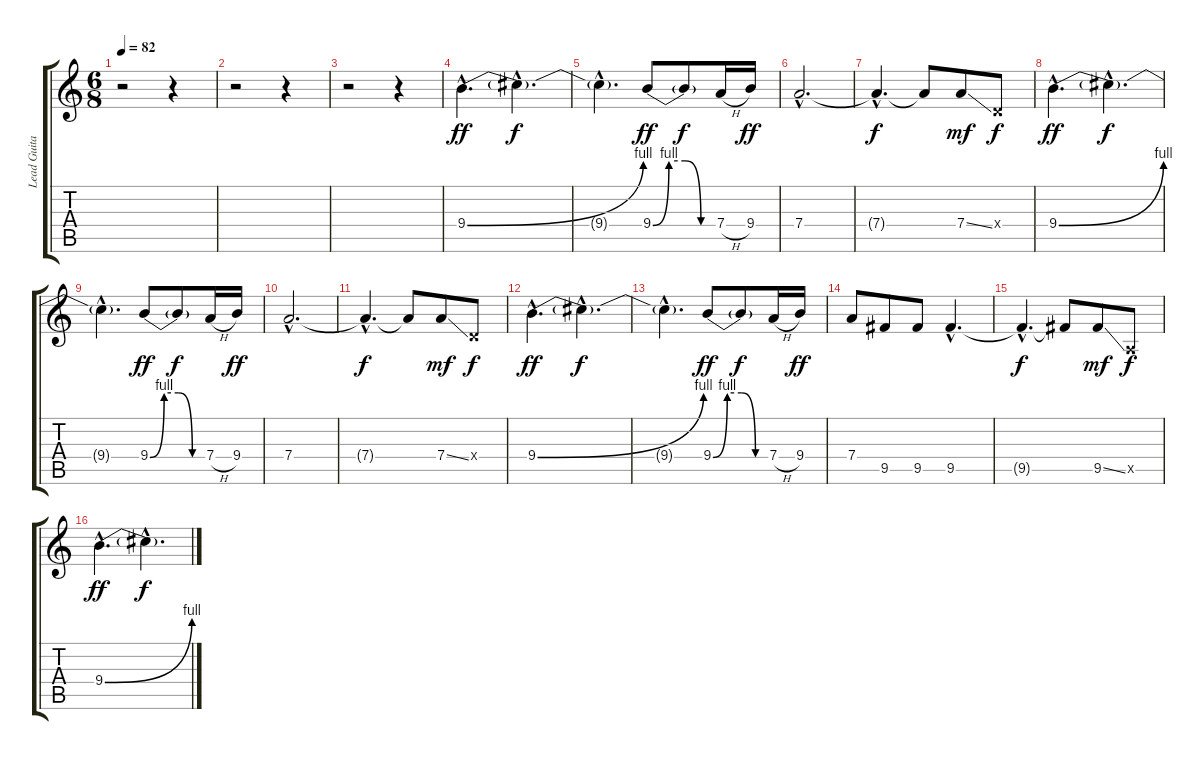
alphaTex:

\track ("Lead Guitar" "Lead Guita") {instrument distortionguitar}
\staff {score tabs}
\tuning (E4 B3 G3 D3 A2 E2) {hide}
\ts (6 8)
\tempo 82
\clef g2
\ks c
r.2{dy f} r.4 |
r.2 r.4 |
r.2 r.4 |
9.4{be (bend 0 0 60 4) hac}.4{d dy ff} 9.4{hac t}.4{d dy f} |
9.4{hac t}.4{d} 9.4{be (custom 0 0 15 4 30 4 45 0 60 0)}.8{dy ff} 9.4{t}.8{dy f} 7.4{h}.16 9.4.16{dy ff} |
7.4{hac}.2{d} |
7.4{hac t}.4{d dy f} 7.4{t}.8 7.4{ss}.8{dy mf} 0.4{x}.8{dy f} |
9.4{be (bend 0 0 60 4) hac}.4{d dy ff} 9.4{hac t}.4{d dy f} |
9.4{hac t}.4{d} 9.4{be (custom 0 0 15 4 30 4 45 0 60 0)}.8{dy ff} 9.4{t}.8{dy f} 7.4{h}.16 9.4.16{dy ff} |
7.4{hac}.2{d} |
7.4{hac t}.4{d dy f} 7.4{t}.8 7.4{ss}.8{dy mf} 0.4{x}.8{dy f} |
9.4{be (bend 0 0 60 4) hac}.4{d dy ff} 9.4{hac t}.4{d dy f} |
9.4{hac t}.4{d} 9.4{be (custom 0 0 15 4 30 4 45 0 60 0)}.8{dy ff} 9.4{t}.8{dy f} 7.4{h}.16 9.4.16{dy ff} |
7.4.8 9.5.8 9.5.8 9.5{hac}.4{d} |
9.5{hac t}.4{d dy f} 9.5{t}.8 9.5{ss}.8{dy mf} 0.5{x}.8{dy f} |
9.4{be (bend 0 0 60 4) hac}.4{d dy ff} 9.4{hac t}.4{d dy f}
